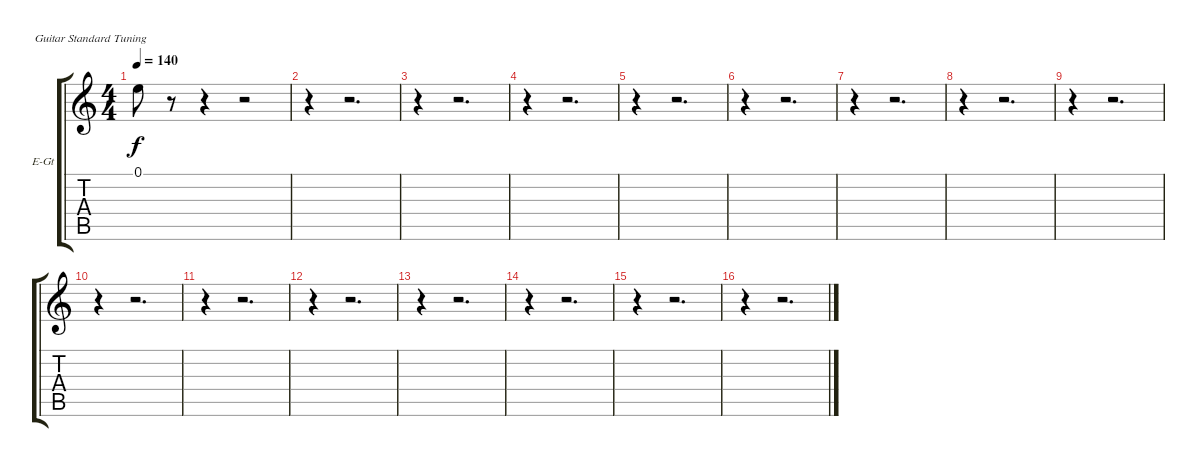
\defaultSystemsLayout 4
\bracketExtendMode groupsimilarinstruments
\firstSystemTrackNameOrientation horizontal
\otherSystemsTrackNameOrientation horizontal
\track ("@$Chords$@" "E-Gt") {mute instrument electricguitarclean}
\staff {score tabs}
\tuning (E4 B3 G3 D3 A2 E2)
\ts (4 4)
\tempo 140
\clef g2
\scale
0.333333
\ks c
0.1.8{dy f} r.8 r.4 r.2 |
\scale
0.333333 r.4 r.2{d} |
\scale
0.333333 r.4 r.2{d} |
\scale
0.333333 r.4 r.2{d} |
\scale
0.333333 r.4 r.2{d} |
\scale
0.333333 r.4 r.2{d} |
\scale
0.333333 r.4 r.2{d} |
\scale
0.333333 r.4 r.2{d} |
\scale
0.333333 r.4 r.2{d} |
\scale
0.333333 r.4 r.2{d} |
\scale
0.333333 r.4 r.2{d} |
\scale
0.333333 r.4 r.2{d} |
\scale
0.333333 r.4 r.2{d} |
\scale
0.333333 r.4 r.2{d} |
\scale
0.333333 r.4 r.2{d} |
\scale
0.333333 r.4 r.2{d}
